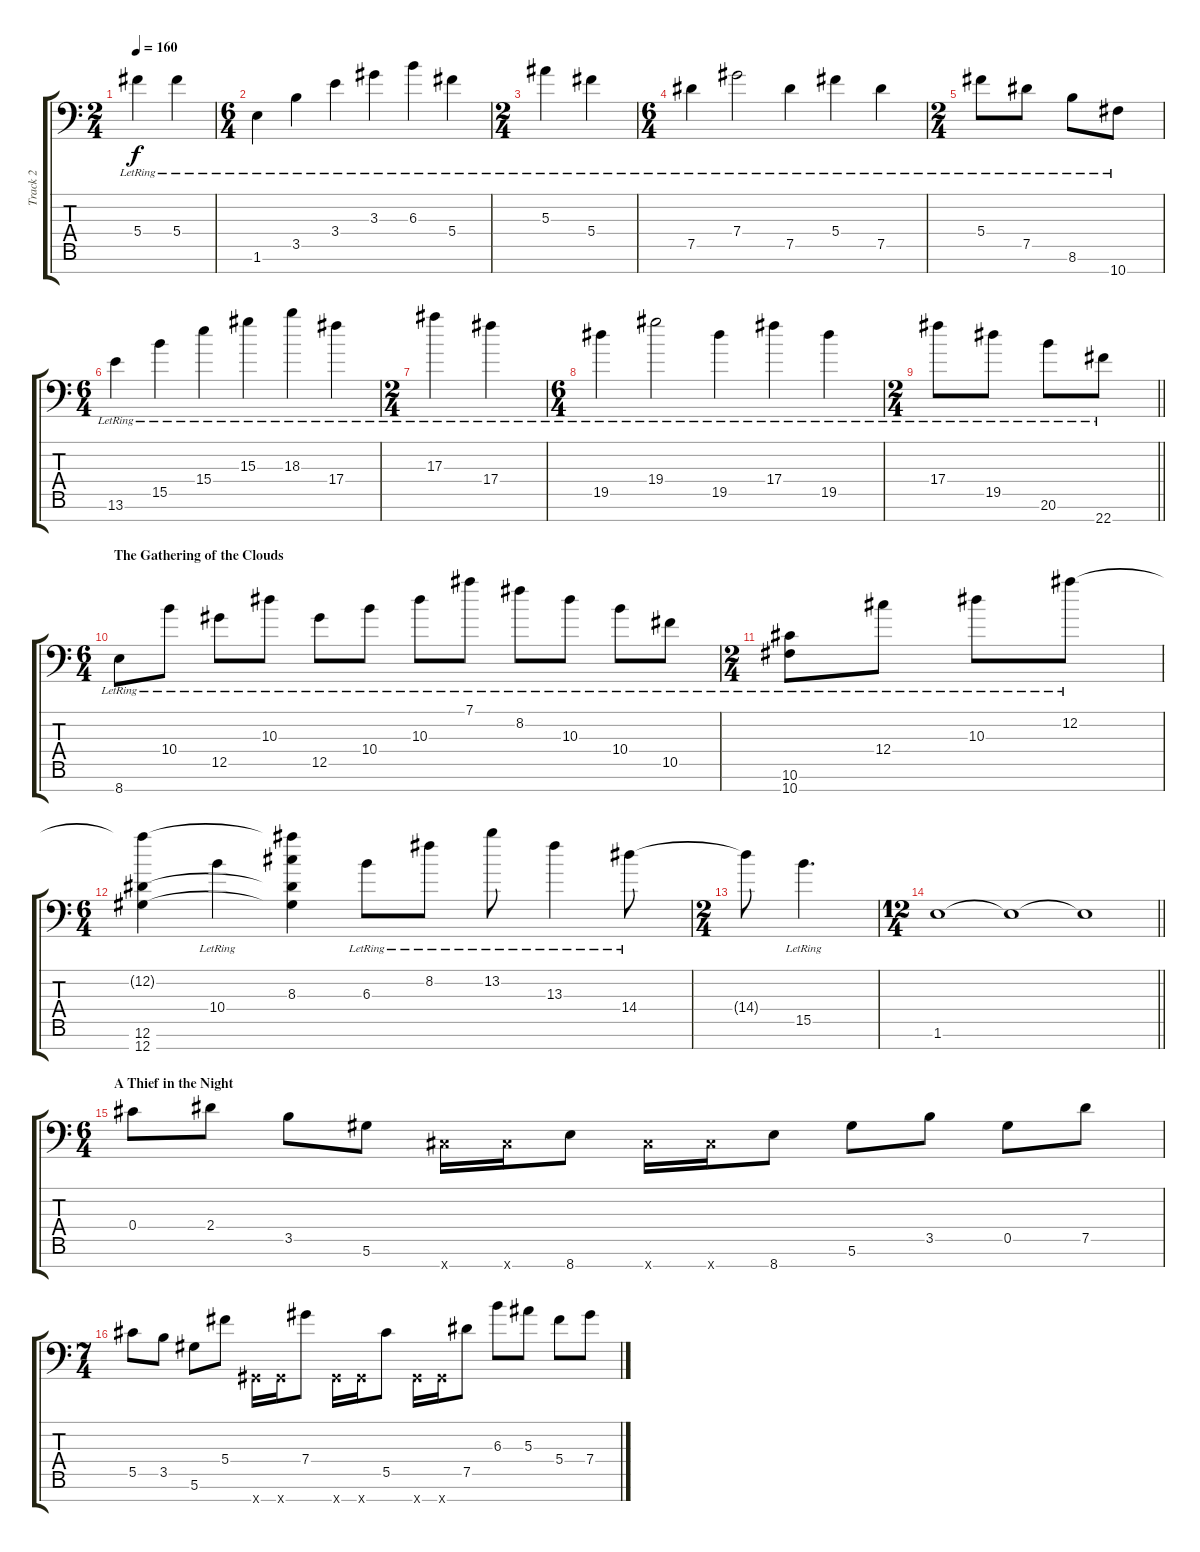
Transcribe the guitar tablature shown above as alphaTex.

\track ("Track 2" "Track 2") {instrument distortionguitar}
\staff {score tabs}
\tuning (Eb4 Bb3 F3 Db3 Ab2 Eb2 Ab1) {hide}
\ts (2 4)
\tempo 160
\clef f4
\ks c
5.4{lr}.4{dy f} 5.4{lr}.4 |
\ts (6 4)
1.6{lr}.4 3.5{lr}.4 3.4{lr}.4 3.3{lr}.4 6.3{lr}.4 5.4{lr}.4 |
\ts (2 4)
5.3{lr}.4 5.4{lr}.4 |
\ts (6 4)
7.5{lr}.4 7.4{lr}.2 7.5{lr}.4 5.4{lr}.4 7.5{lr}.4 |
\ts (2 4)
5.4{lr}.8 7.5{lr}.8 8.6{lr}.8 10.7{lr}.8 |
\ts (6 4)
13.6{lr}.4 15.5{lr}.4 15.4{lr}.4 15.3{lr}.4 18.3{lr}.4 17.4{lr}.4 |
\ts (2 4)
17.3{lr}.4 17.4{lr}.4 |
\ts (6 4)
19.5{lr}.4 19.4{lr}.2 19.5{lr}.4 17.4{lr}.4 19.5{lr}.4 |
\ts (2 4)
\barLineRight lightlight
17.4{lr}.8 19.5{lr}.8 20.6{lr}.8 22.7{lr}.8 |
\ts (6 4)
\section ("" "The Gathering of the Clouds")
8.7{lr}.8 10.4{lr}.8 12.5{lr}.8 10.3{lr}.8 12.5{lr}.8 10.4{lr}.8 10.3{lr}.8 7.1{lr}.8 8.2{lr}.8 10.3{lr}.8 10.4{lr}.8 10.5{lr}.8 |
\ts (2 4)
(10.6{lr} 10.7{lr}).8 12.4{lr}.8 10.3{lr}.8 12.2{lr}.8 |
\ts (6 4)
(12.2{t} 12.6 12.7).4 10.4{lr}.4 (12.2{t} 8.3 12.6{t} 12.7{t}).4 6.3{lr}.8 8.2{lr}.8 13.2{lr}.8 13.3{lr}.4 14.4{lr}.8 |
\ts (2 4)
14.4{t}.8 15.5{lr}.4{d} |
\ts (12 4)
\barLineRight lightlight
1.6.1 1.6{t}.1 1.6{t}.1 |
\ts (6 4)
\section ("" "A Thief in the Night")
0.4.8{instrument distortionguitar} 2.4.8 3.5.8 5.6.8 5.7{x}.16 5.7{x}.16 8.7.8 5.7{x}.16 5.7{x}.16 8.7.8 5.6.8 3.5.8 0.5.8 7.5.8 |
\ts (7 4)
5.5.8 3.5.8 5.6.8 5.4.8 0.7{x}.16 0.7{x}.16 7.4.8 0.7{x}.16 0.7{x}.16 5.5.8 0.7{x}.16 0.7{x}.16 7.5.8 6.3.8 5.3.8 5.4.8 7.4.8
